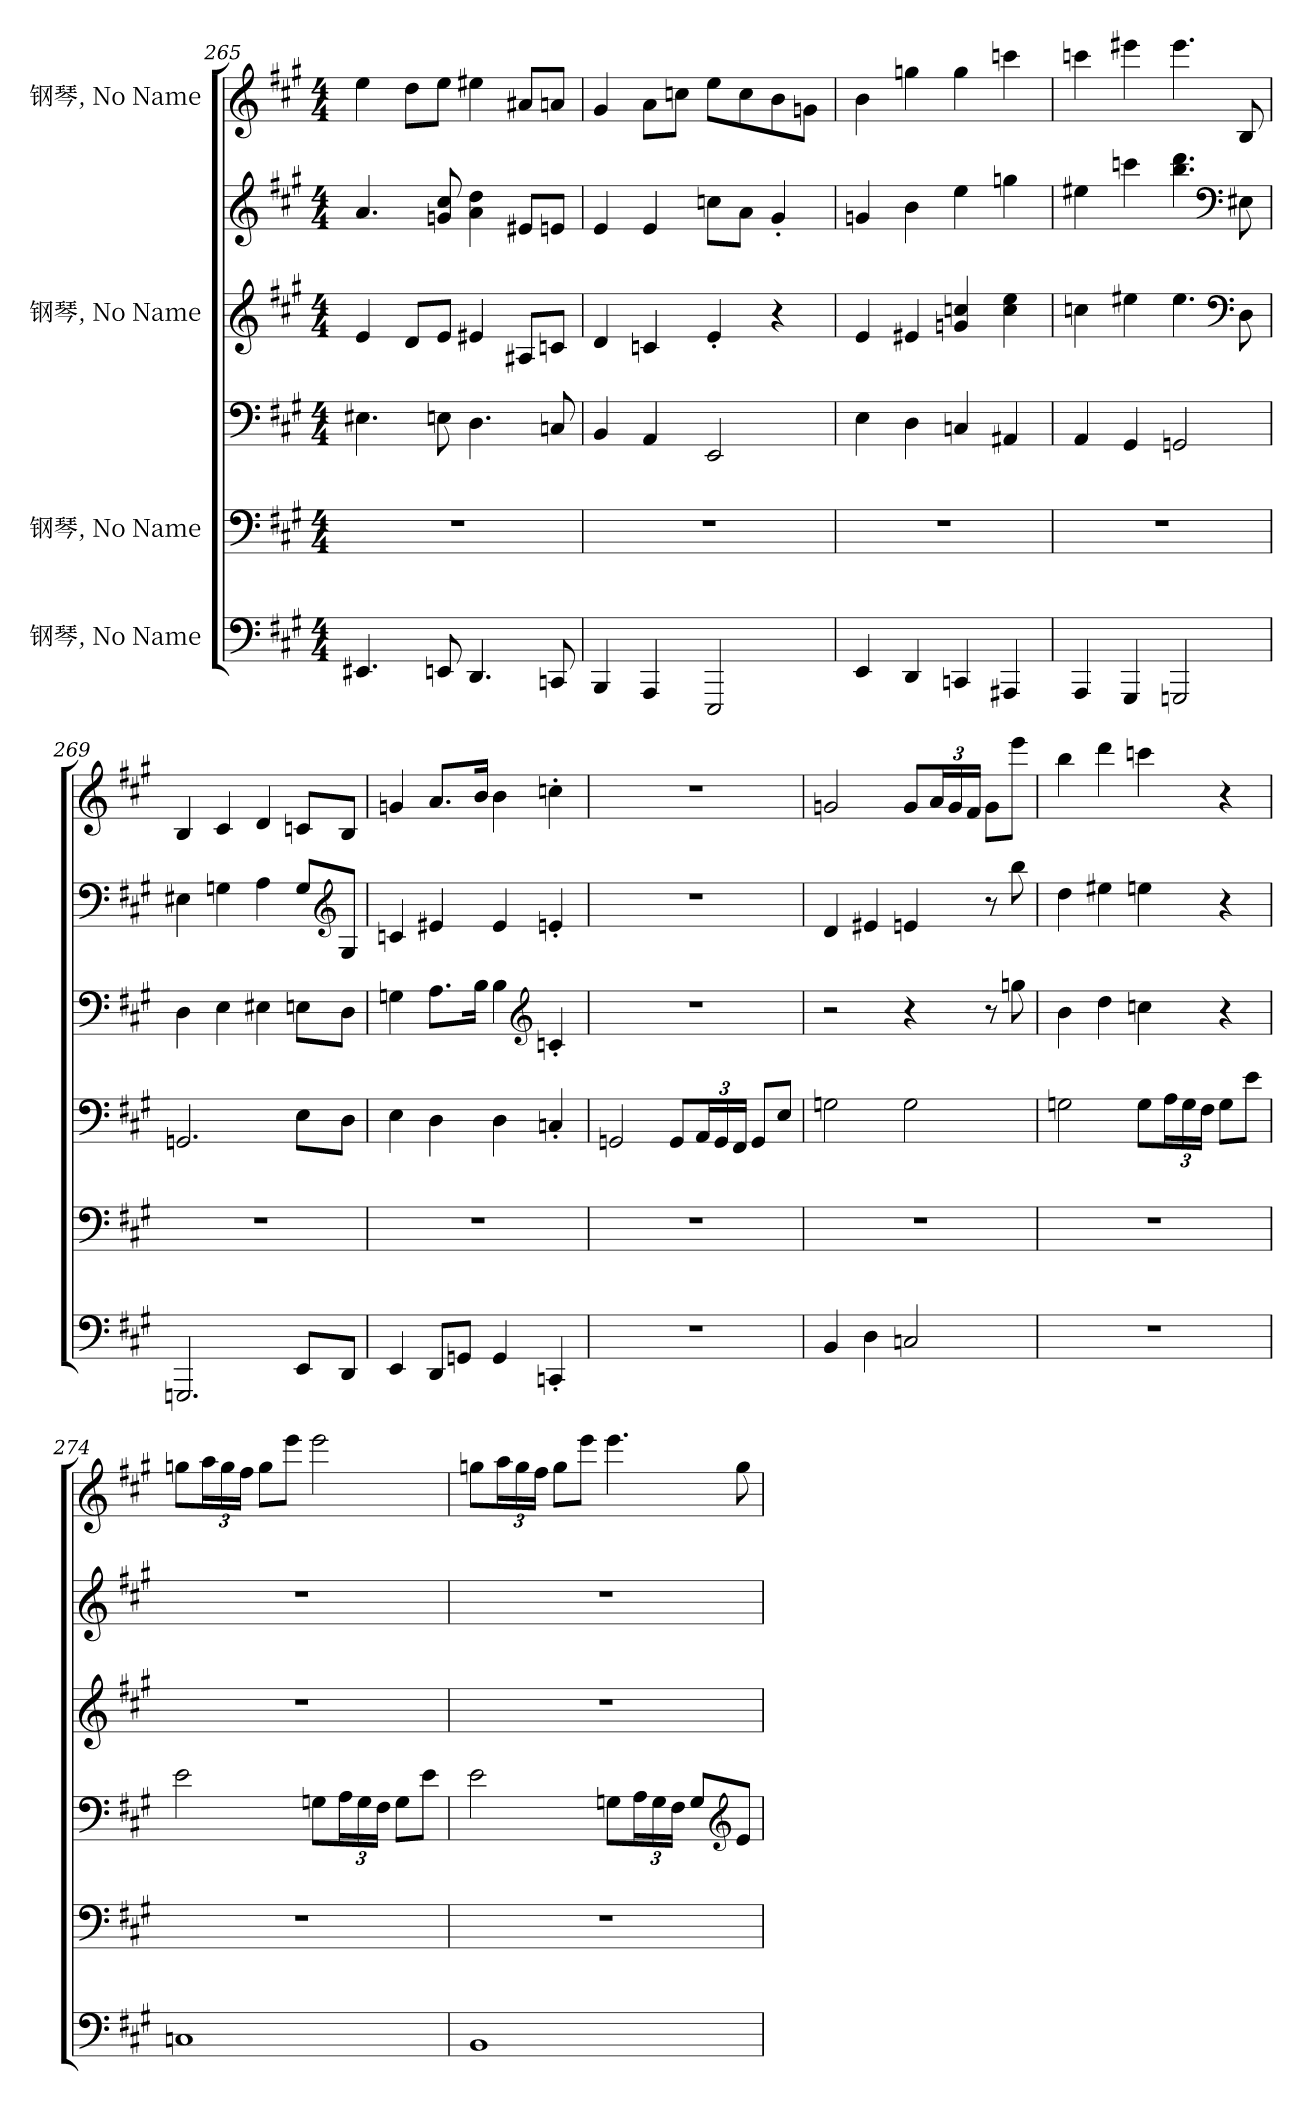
**kern	**kern	**kern	**kern	**kern	**kern
*part4	*part3	*part3	*part2	*part2	*part1
*staff6	*staff5	*staff4	*staff3	*staff2	*staff1
*I"钢琴, No Name	*I"钢琴, No Name	*	*I"钢琴, No Name	*	*I"钢琴, No Name
!!LO:LB:g=z
*clefF4	*clefF4	*clefF4	*clefG2	*clefG2	*clefG2
*k[f#c#g#]	*k[f#c#g#]	*k[f#c#g#]	*k[f#c#g#]	*k[f#c#g#]	*k[f#c#g#]
*M4/4	*M4/4	*M4/4	*M4/4	*M4/4	*M4/4
*MM45	*MM45	*MM45	*MM45	*MM45	*MM45
=265	=265	=265	=265	=265	=265
4.EE#X/	1r	4.E#X\	4e/	4.a/	4ee\
.	.	.	8d/L	.	8dd\L
8EEn/	.	8En\	8e/J	8gn/ 8cc#/	8ee\J
*	*	*	*	*	*MM45
4.DD/	.	4.D\	4e#X/	4a\ 4dd\	4ee#X\
.	.	.	8A#X/L	8e#X/L	8a#X/L
8CCn/	.	8Cn/	8cn/J	8en/J	8an/J
=266	=266	=266	=266	=266	=266
*	*	*	*	*	*MM44
4BBB/	1r	4BB/	4d/	4e/	4g#/
4AAA/	.	4AA/	4cn/	4e/	8a\L
.	.	.	.	.	8ccn\J
*	*	*	*	*	*MM42
2EEE/	.	2EE/	4e'/	8ccn\L	8ee\L
.	.	.	.	8a\J	8cc\
*	*	*	*	*	*MM36
.	.	.	4r	4g#'/	8b\
.	.	.	.	.	8gn\J
=267	=267	=267	=267	=267	=267
*	*	*	*	*	*MM45
4EE/	1r	4E\	4e/	4gn/	4b\
4DD/	.	4D\	4e#X/	4b\	4ggn\
*	*	*	*	*	*MM45
4CCn/	.	4Cn/	4gn/ 4ccn/	4ee\	4gg\
4AAA#X/	.	4AA#X/	4cc\ 4ee\	4ggn\	4cccn\
=268	=268	=268	=268	=268	=268
4AAA/	1r	4AA/	4ccn\	4ee#X\	4cccn\
4GGG#/	.	4GG#/	4ee#X\	4cccn\	4eee#X\
*	*	*	*	*	*MM28
2GGGn/	.	2GGn/	4.ee#\	4.bb\ 4.ddd\	4.eee#\
*	*	*	*clefF4	*clefF4	*
*	*	*	*	*	*MM45
.	.	.	8D\	8E#X\	8B/
!!LO:PB:g=z
=269	=269	=269	=269	=269	=269
*	*	*	*	*	*MM45
2.GGGn/	1r	2.GGn/	4D\	4E#X\	4B/
.	.	.	4E\	4Gn\	4c#/
*	*	*	*	*	*MM45
.	.	.	4E#X\	4A\	4d/
8EE/L	.	8E\L	8En\L	8G/L	8cn/L
*	*	*	*	*clefG2	*
*	*	*	*	*	*MM42
8DD/J	.	8D\J	8D\J	8G/J	8B/J
=270	=270	=270	=270	=270	=270
*	*	*	*	*	*MM45
4EE/	1r	4E\	4Gn\	4cn/	4gn/
8DD/L	.	4D\	8.A\L	4e#X/	8.a/L
8GGn/J	.	.	.	.	.
*	*	*	*	*	*MM40
.	.	.	16B\Jk	.	16b/Jk
4GG/	.	4D\	4B\	4e#/	4b\
*	*	*	*clefG2	*	*
*	*	*	*	*	*MM24
4CCn'/	.	4Cn'/	4cn'/	4en'/	4ccn'\
=271	=271	=271	=271	=271	=271
*	*	*	*	*	*MM45
1r	1r	2GGn/	1r	1r	1r
.	.	8GG/L	.	.	.
*	*	*Xbrackettup	*	*	*
.	.	24AA/L	.	.	.
.	.	24GG/	.	.	.
.	.	24FF#/JJ	.	.	.
.	.	8GG/L	.	.	.
.	.	8E/J	.	.	.
=272	=272	=272	=272	=272	=272
*	*	*	*	*	*MM45
4BB/	1r	2Gn\	2r	4d/	2gn/
4D\	.	.	.	4e#X/	.
*	*	*	*	*	*MM45
2Cn/	.	2G\	4r	4en/	8g/L
*	*	*	*	*	*Xbrackettup
.	.	.	.	.	24a/L
.	.	.	.	.	24g/
.	.	.	.	.	24f#/JJ
*	*	*	*	*	*MM45
.	.	.	8r	8r	8g\L
.	.	.	8ggn\	8bb\	8eee\J
!!LO:LB:g=z
=273	=273	=273	=273	=273	=273
*	*	*	*	*	*MM45
1r	1r	2Gn\	4b\	4dd\	4bb\
.	.	.	4dd\	4ee#X\	4ddd\
*	*	*	*	*	*MM45
.	.	8G\L	4ccn\	4een\	4cccn\
.	.	24A\L	.	.	.
.	.	24G\	.	.	.
.	.	24F#\JJ	.	.	.
.	.	8G\L	4r	4r	4r
.	.	8e\J	.	.	.
=274	=274	=274	=274	=274	=274
*	*	*	*	*	*MM45
1Cn	1r	2e\	1r	1r	8ggn\L
.	.	.	.	.	24aa\L
.	.	.	.	.	24gg\
.	.	.	.	.	24ff#\JJ
*	*	*	*	*	*MM45
.	.	.	.	.	8gg\L
.	.	.	.	.	8eee\J
*	*	*	*	*	*MM45
.	.	8Gn\L	.	.	2eee\
.	.	24A\L	.	.	.
.	.	24G\	.	.	.
.	.	24F#\JJ	.	.	.
.	.	8G\L	.	.	.
.	.	8e\J	.	.	.
=275	=275	=275	=275	=275	=275
*	*	*	*	*	*MM45
1BB	1r	2e\	1r	1r	8ggn\L
.	.	.	.	.	24aa\L
.	.	.	.	.	24gg\
.	.	.	.	.	24ff#\JJ
*	*	*	*	*	*MM45
.	.	.	.	.	8gg\L
.	.	.	.	.	8eee\J
*	*	*	*	*	*MM45
.	.	8Gn\L	.	.	4.eee\
.	.	24A\L	.	.	.
.	.	24G\	.	.	.
.	.	24F#\JJ	.	.	.
.	.	8G/L	.	.	.
*	*	*clefG2	*	*	*
.	.	8e/J	.	.	8gg\
=	=	=	=	=	=
*-	*-	*-	*-	*-	*-
